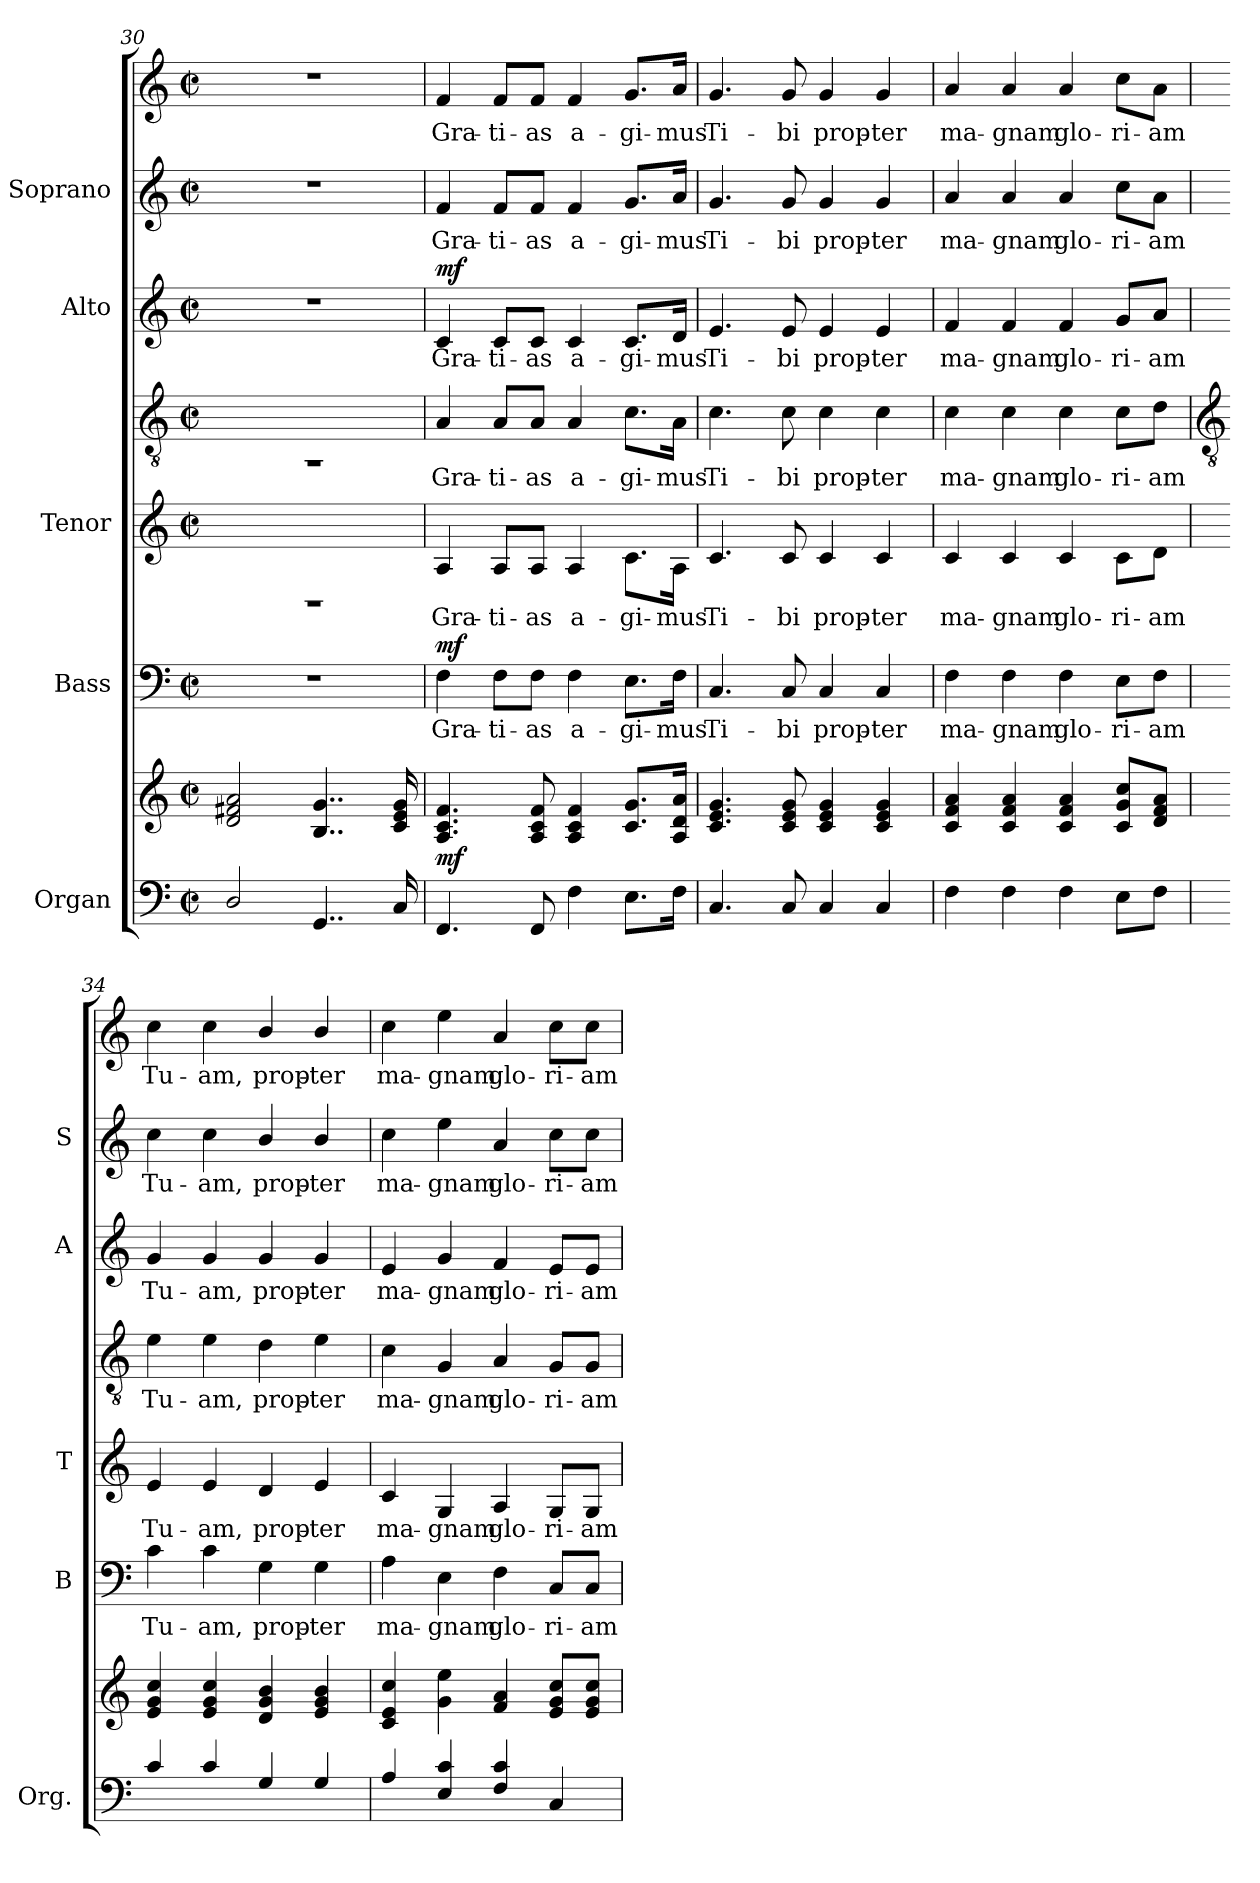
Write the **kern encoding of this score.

**kern	**kern	**dynam	**kern	**text	**dynam	**kern	**text	**kern	**text	**dynam	**kern	**text	**dynam	**kern	**text	**kern	**text	**dynam
*part5	*part5	*part5	*part4	*part4	*part4	*part3	*part3	*part3	*part3	*part3	*part2	*part2	*part2	*part1	*part1	*part1	*part1	*part1
*staff8	*staff7	*staff7/8	*staff6	*staff6	*staff6	*staff5	*staff5	*staff4	*staff4	*staff4/5	*staff3	*staff3	*staff3	*staff2	*staff2	*staff1	*staff1	*staff1/2
*I"Organ	*	*	*I"Bass	*	*	*I"Tenor	*	*	*	*	*I"Alto	*	*	*I"Soprano	*	*	*	*
*I'Org.	*	*	*I'B	*	*	*I'T	*	*	*	*	*I'A	*	*	*I'S	*	*	*	*
*clefF4	*clefG2	*	*clefF4	*	*	*	*	*clefGv2	*	*	*clefG2	*	*	*	*	*clefG2	*	*
*k[]	*k[]	*	*k[]	*	*	*k[]	*	*k[]	*	*	*k[]	*	*	*k[]	*	*k[]	*	*
*C:	*C:	*	*C:	*	*	*C:	*	*C:	*	*	*C:	*	*	*C:	*	*C:	*	*
*M2/2	*M2/2	*	*M2/2	*	*	*M2/2	*	*M2/2	*	*	*M2/2	*	*	*M2/2	*	*M2/2	*	*
*met(c|)	*met(c|)	*	*met(c|)	*	*	*met(c|)	*	*met(c|)	*	*	*met(c|)	*	*	*met(c|)	*	*met(c|)	*	*
=30	=30	=30	=30	=30	=30	=30	=30	=30	=30	=30	=30	=30	=30	=30	=30	=30	=30	=30
*	*^	*	*	*	*	*	*	*	*	*	*	*	*	*	*	*	*	*
2D/	2d/ 2f#X/ 2a/	2ryy	.	1r	.	.	1rBB	.	1rBB	.	.	1r	.	.	1r	.	1r	.	.
4..GG	4..B/ 4..g/	2ryy	.	.	.	.	.	.	.	.	.	.	.	.	.	.	.	.	.
16C	16c/ 16e/ 16g/	.	.	.	.	.	.	.	.	.	.	.	.	.	.	.	.	.	.
=31	=31	=31	=31	=31	=31	=31	=31	=31	=31	=31	=31	=31	=31	=31	=31	=31	=31	=31	=31
!	!	!	!LO:DY:b	!	!LO:LY:b	!LO:DY:b	!	!LO:LY:b	!	!LO:LY:b	!LO:DY:b=2	!	!LO:LY:b	!	!	!LO:LY:b	!	!LO:LY:b	!
!	!	!	!	!	!	!	!	!	!	!	!LO:DY:n=1:b	!	!	!LO:DY:b	!	!	!	!	!LO:DY:b=2
!	!	!	!	!	!	!	!	!	!	!	!	!	!	!	!	!	!	!	!LO:DY:n=1:b
4.FF	4.A/ 4.c/ 4.f/	2ryy	mf	4F	Gra-	mf	4A	Gra-	4A	Gra-	mf mf	4c	Gra-	mf	4f	Gra-	4f	Gra-	mf mf
!	!	!	!	!	!LO:LY:b	!	!	!LO:LY:b	!	!LO:LY:b	!	!	!LO:LY:b	!	!	!LO:LY:b	!	!LO:LY:b	!
.	.	.	.	8F\L	-ti-	.	8A/L	-ti-	8A/L	-ti-	.	8c/L	-ti-	.	8f/L	-ti-	8f/L	-ti-	.
!	!	!	!	!	!LO:LY:b	!	!	!LO:LY:b	!	!LO:LY:b	!	!	!LO:LY:b	!	!	!LO:LY:b	!	!LO:LY:b	!
8FF	8A/ 8c/ 8f/	.	.	8F\J	-as	.	8A/J	-as	8A/J	-as	.	8c/J	-as	.	8f/J	-as	8f/J	-as	.
!	!	!	!	!	!LO:LY:b	!	!	!LO:LY:b	!	!LO:LY:b	!	!	!LO:LY:b	!	!	!LO:LY:b	!	!LO:LY:b	!
4F\	4A/ 4c/ 4f/	2ryy	.	4F	a-	.	4A	a-	4A	a-	.	4c	a-	.	4f	a-	4f	a-	.
!	!	!	!	!	!LO:LY:b	!	!	!LO:LY:b	!	!LO:LY:b	!	!	!LO:LY:b	!	!	!LO:LY:b	!	!LO:LY:b	!
8.E\L	8.c/ 8.g/L	.	.	8.E\L	-gi-	.	8.c\L	-gi-	8.c\L	-gi-	.	8.c/L	-gi-	.	8.g/L	-gi-	8.g/L	-gi-	.
!	!	!	!	!	!LO:LY:b	!	!	!LO:LY:b	!	!LO:LY:b	!	!	!LO:LY:b	!	!	!LO:LY:b	!	!LO:LY:b	!
16F\J	16A/ 16d/ 16a/J	.	.	16F\Jk	-mus	.	16A\Jk	-mus	16A\Jk	-mus	.	16d/Jk	-mus	.	16a/Jk	-mus	16a/Jk	-mus	.
=32	=32	=32	=32	=32	=32	=32	=32	=32	=32	=32	=32	=32	=32	=32	=32	=32	=32	=32	=32
!	!	!	!	!	!LO:LY:b	!	!	!LO:LY:b	!	!LO:LY:b	!	!	!LO:LY:b	!	!	!LO:LY:b	!	!LO:LY:b	!
4.C	4.c/ 4.e/ 4.g/	2ryy	.	4.C	Ti-	.	4.c	Ti-	4.c	Ti-	.	4.e	Ti-	.	4.g	Ti-	4.g	Ti-	.
!	!	!	!	!	!LO:LY:b	!	!	!LO:LY:b	!	!LO:LY:b	!	!	!LO:LY:b	!	!	!LO:LY:b	!	!LO:LY:b	!
8C	8c/ 8e/ 8g/	.	.	8C	-bi	.	8c	-bi	8c	-bi	.	8e	-bi	.	8g	-bi	8g	-bi	.
!	!	!	!	!	!LO:LY:b	!	!	!LO:LY:b	!	!LO:LY:b	!	!	!LO:LY:b	!	!	!LO:LY:b	!	!LO:LY:b	!
4C	4c/ 4e/ 4g/	2ryy	.	4C	prop-	.	4c	prop-	4c	prop-	.	4e	prop-	.	4g	prop-	4g	prop-	.
!	!	!	!	!	!LO:LY:b	!	!	!LO:LY:b	!	!LO:LY:b	!	!	!LO:LY:b	!	!	!LO:LY:b	!	!LO:LY:b	!
4C	4c/ 4e/ 4g/	.	.	4C	-ter	.	4c	-ter	4c	-ter	.	4e	-ter	.	4g	-ter	4g	-ter	.
=33	=33	=33	=33	=33	=33	=33	=33	=33	=33	=33	=33	=33	=33	=33	=33	=33	=33	=33	=33
!	!	!	!	!	!LO:LY:b	!	!	!LO:LY:b	!	!LO:LY:b	!	!	!LO:LY:b	!	!	!LO:LY:b	!	!LO:LY:b	!
4F	4c/ 4f/ 4a/	2ryy	.	4F	ma-	.	4c	ma-	4c	ma-	.	4f	ma-	.	4a	ma-	4a	ma-	.
!	!	!	!	!	!LO:LY:b	!	!	!LO:LY:b	!	!LO:LY:b	!	!	!LO:LY:b	!	!	!LO:LY:b	!	!LO:LY:b	!
4F	4c/ 4f/ 4a/	.	.	4F	-gnam	.	4c	-gnam	4c	-gnam	.	4f	-gnam	.	4a	-gnam	4a	-gnam	.
!	!	!	!	!	!LO:LY:b	!	!	!LO:LY:b	!	!LO:LY:b	!	!	!LO:LY:b	!	!	!LO:LY:b	!	!LO:LY:b	!
4F	4c/ 4f/ 4a/	2ryy	.	4F	glo-	.	4c	glo-	4c	glo-	.	4f	glo-	.	4a	glo-	4a	glo-	.
!	!	!	!	!	!LO:LY:b	!	!	!LO:LY:b	!	!LO:LY:b	!	!	!LO:LY:b	!	!	!LO:LY:b	!	!LO:LY:b	!
8EL	8c/ 8g/ 8cc/L	.	.	8E\L	-ri-	.	8c\L	-ri-	8c\L	-ri-	.	8g/L	-ri-	.	8cc\L	-ri-	8cc\L	-ri-	.
!	!	!	!	!	!LO:LY:b	!	!	!LO:LY:b	!	!LO:LY:b	!	!	!LO:LY:b	!	!	!LO:LY:b	!	!LO:LY:b	!
8FJ	8d/ 8f/ 8a/J	.	.	8F\J	-am	.	8d\J	-am	8d\J	-am	.	8a/J	-am	.	8a\J	-am	8a\J	-am	.
!!LO:LB:g=z
=34	=34	=34	=34	=34	=34	=34	=34	=34	=34	=34	=34	=34	=34	=34	=34	=34	=34	=34	=34
*	*	*	*	*	*	*	*	*	*clefGv2	*	*	*	*	*	*	*	*	*	*
*^	*	*	*	*	*	*	*	*	*	*	*	*	*	*	*	*	*	*	*
!	!	!	!	!	!	!LO:LY:b	!	!	!LO:LY:b	!	!LO:LY:b	!	!	!LO:LY:b	!	!	!LO:LY:b	!	!LO:LY:b	!
4c	1ryy	4e/ 4g/ 4cc/	2ryy	.	4c	Tu-	.	4e	Tu-	4e	Tu-	.	4g	Tu-	.	4cc	Tu-	4cc	Tu-	.
!	!	!	!	!	!	!LO:LY:b	!	!	!LO:LY:b	!	!LO:LY:b	!	!	!LO:LY:b	!	!	!LO:LY:b	!	!LO:LY:b	!
4c	.	4e/ 4g/ 4cc/	.	.	4c	-am,	.	4e	-am,	4e	-am,	.	4g	-am,	.	4cc	-am,	4cc	-am,	.
!	!	!	!	!	!	!LO:LY:b	!	!	!LO:LY:b	!	!LO:LY:b	!	!	!LO:LY:b	!	!	!LO:LY:b	!	!LO:LY:b	!
4G	.	4d/ 4g/ 4b/	2ryy	.	4G	prop-	.	4d	prop-	4d	prop-	.	4g	prop-	.	4b/	prop-	4b/	prop-	.
!	!	!	!	!	!	!LO:LY:b	!	!	!LO:LY:b	!	!LO:LY:b	!	!	!LO:LY:b	!	!	!LO:LY:b	!	!LO:LY:b	!
4G	.	4e/ 4g/ 4b/	.	.	4G	-ter	.	4e	-ter	4e	-ter	.	4g	-ter	.	4b/	-ter	4b/	-ter	.
=35	=35	=35	=35	=35	=35	=35	=35	=35	=35	=35	=35	=35	=35	=35	=35	=35	=35	=35	=35	=35
!	!	!	!	!	!	!LO:LY:b	!	!	!LO:LY:b	!	!LO:LY:b	!	!	!LO:LY:b	!	!	!LO:LY:b	!	!LO:LY:b	!
4A	1ryy	4c/ 4e/ 4cc/	2ryy	.	4A	ma-	.	4c	ma-	4c	ma-	.	4e	ma-	.	4cc	ma-	4cc	ma-	.
!	!	!	!	!	!	!LO:LY:b	!	!	!LO:LY:b	!	!LO:LY:b	!	!	!LO:LY:b	!	!	!LO:LY:b	!	!LO:LY:b	!
4E 4c	.	4g\ 4ee\	.	.	4E	-gnam	.	4G	-gnam	4G	-gnam	.	4g	-gnam	.	4ee	-gnam	4ee	-gnam	.
!	!	!	!	!	!	!LO:LY:b	!	!	!LO:LY:b	!	!LO:LY:b	!	!	!LO:LY:b	!	!	!LO:LY:b	!	!LO:LY:b	!
4F 4c	.	4f/ 4a/	2ryy	.	4F	glo-	.	4A	glo-	4A	glo-	.	4f	glo-	.	4a	glo-	4a	glo-	.
!	!	!	!	!	!	!LO:LY:b	!	!	!LO:LY:b	!	!LO:LY:b	!	!	!LO:LY:b	!	!	!LO:LY:b	!	!LO:LY:b	!
4C	.	8e/ 8g/ 8cc/L	.	.	8C/L	-ri-	.	8G/L	-ri-	8G/L	-ri-	.	8e/L	-ri-	.	8cc\L	-ri-	8cc\L	-ri-	.
!	!	!	!	!	!	!LO:LY:b	!	!	!LO:LY:b	!	!LO:LY:b	!	!	!LO:LY:b	!	!	!LO:LY:b	!	!LO:LY:b	!
.	.	8e/ 8g/ 8cc/J	.	.	8C/J	-am	.	8G/J	-am	8G/J	-am	.	8e/J	-am	.	8cc\J	-am	8cc\J	-am	.
*v	*v	*	*	*	*	*	*	*	*	*	*	*	*	*	*	*	*	*	*	*
*	*v	*v	*	*	*	*	*	*	*	*	*	*	*	*	*	*	*	*	*
=	=	=	=	=	=	=	=	=	=	=	=	=	=	=	=	=	=	=
*-	*-	*-	*-	*-	*-	*-	*-	*-	*-	*-	*-	*-	*-	*-	*-	*-	*-	*-
